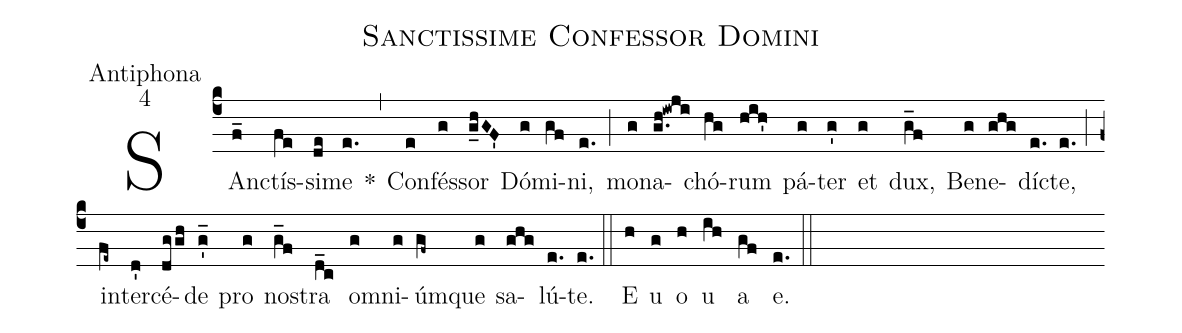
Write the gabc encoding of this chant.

name:Sanctissime Confessor Domini;
office-part:Antiphona;
mode:4;
%%
(c4) SAnc(f_)tís(fe)si(de)me(e.) *(,) Con(e)fés(g)sor(g_hGF') Dó(g)mi(gf)ni,(e.) (;) mo(g)na(g.h!iwji)chó(hg)rum(hih') pá(g)ter(g') et(g) dux,(g_f) Be(g)ne(ghg)díc(e.)te,(e.) (;) in(fe~)ter(d')cé(dggh)de(g'_) pro(g) nos(g_f)tra(d_c) om(g)ni(g)úm(gf~)que(g) sa(ghg)lú(e.)te.(e.) (::) E(h) u(g) o(h) u(ih) a(gf) e.(e.) (::)
